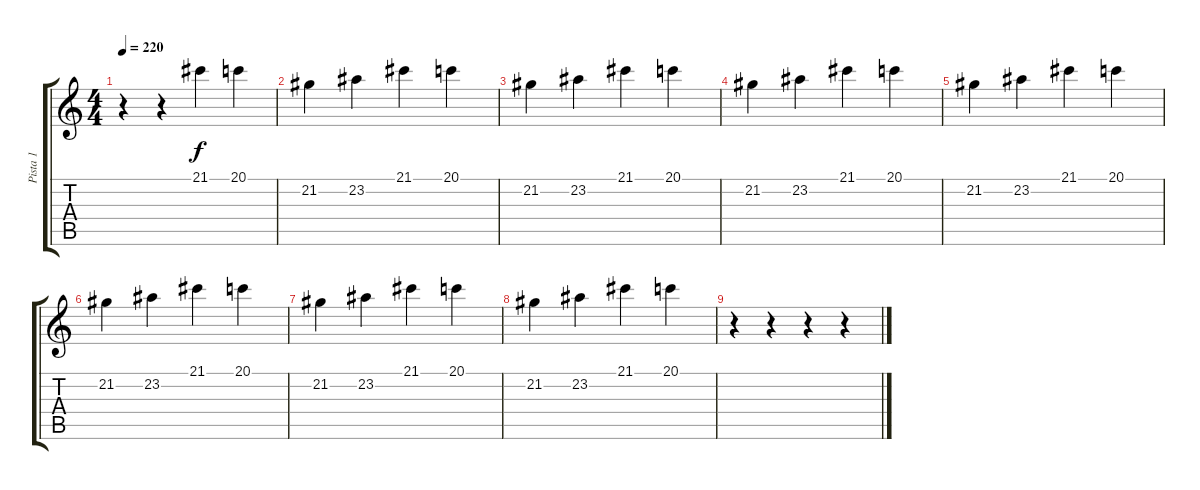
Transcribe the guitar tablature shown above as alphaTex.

\track ("Pista 1" "Pista 1") {instrument acousticgrandpiano}
\staff {score tabs}
\tuning (E4 B3 G3 D3 A2 E2) {hide}
\ts (4 4)
\tempo 220
\clef g2
\ks c
r.4{dy f} r.4 21.1.4 20.1.4 |
21.2.4 23.2.4 21.1.4 20.1.4 |
21.2.4 23.2.4 21.1.4 20.1.4 |
21.2.4 23.2.4 21.1.4 20.1.4 |
21.2.4 23.2.4 21.1.4 20.1.4 |
21.2.4 23.2.4 21.1.4 20.1.4 |
21.2.4 23.2.4 21.1.4 20.1.4 |
21.2.4 23.2.4 21.1.4 20.1.4 |
r.4 r.4 r.4 r.4
